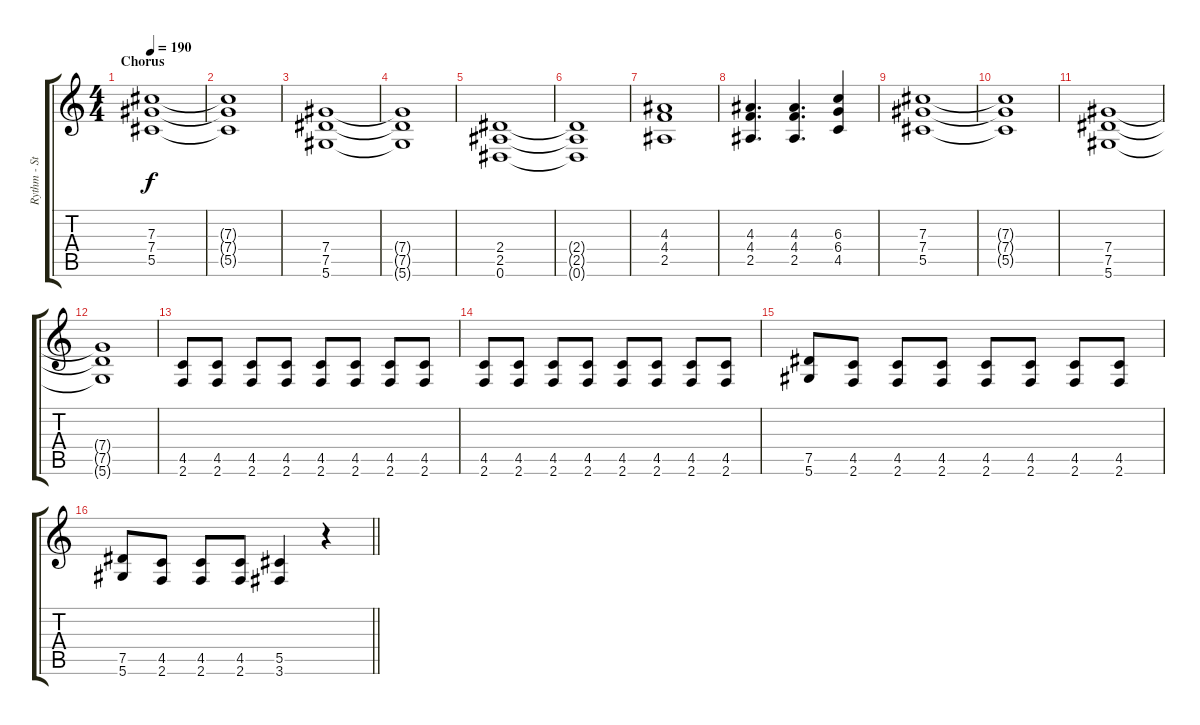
\track ("Rythm - Stefan Elmgren" "Rythm - St") {instrument distortionguitar}
\staff {score tabs}
\tuning (Eb4 Bb3 Gb3 Db3 Ab2 Eb2) {hide}
\ts (4 4)
\section ("" "Chorus")
\tempo 190
\clef g2
\ks c
(7.3 7.4 5.5).1{dy f} |
(7.3{t} 7.4{t} 5.5{t}).1 |
(7.4 7.5 5.6).1 |
(7.4{t} 7.5{t} 5.6{t}).1 |
(2.4 2.5 0.6).1 |
(2.4{t} 2.5{t} 0.6{t}).1 |
(4.3 4.4 2.5).1 |
(4.3 4.4 2.5).4{d} (4.3 4.4 2.5).4{d} (6.3 6.4 4.5).4 |
(7.3 7.4 5.5).1 |
(7.3{t} 7.4{t} 5.5{t}).1 |
(7.4 7.5 5.6).1 |
(7.4{t} 7.5{t} 5.6{t}).1 |
(4.5 2.6).8 (4.5 2.6).8 (4.5 2.6).8 (4.5 2.6).8 (4.5 2.6).8 (4.5 2.6).8 (4.5 2.6).8 (4.5 2.6).8 |
(4.5 2.6).8 (4.5 2.6).8 (4.5 2.6).8 (4.5 2.6).8 (4.5 2.6).8 (4.5 2.6).8 (4.5 2.6).8 (4.5 2.6).8 |
(7.5 5.6).8 (4.5 2.6).8 (4.5 2.6).8 (4.5 2.6).8 (4.5 2.6).8 (4.5 2.6).8 (4.5 2.6).8 (4.5 2.6).8 |
\barLineRight lightlight
(7.5 5.6).8 (4.5 2.6).8 (4.5 2.6).8 (4.5 2.6).8 (5.5 3.6).4 r.4
